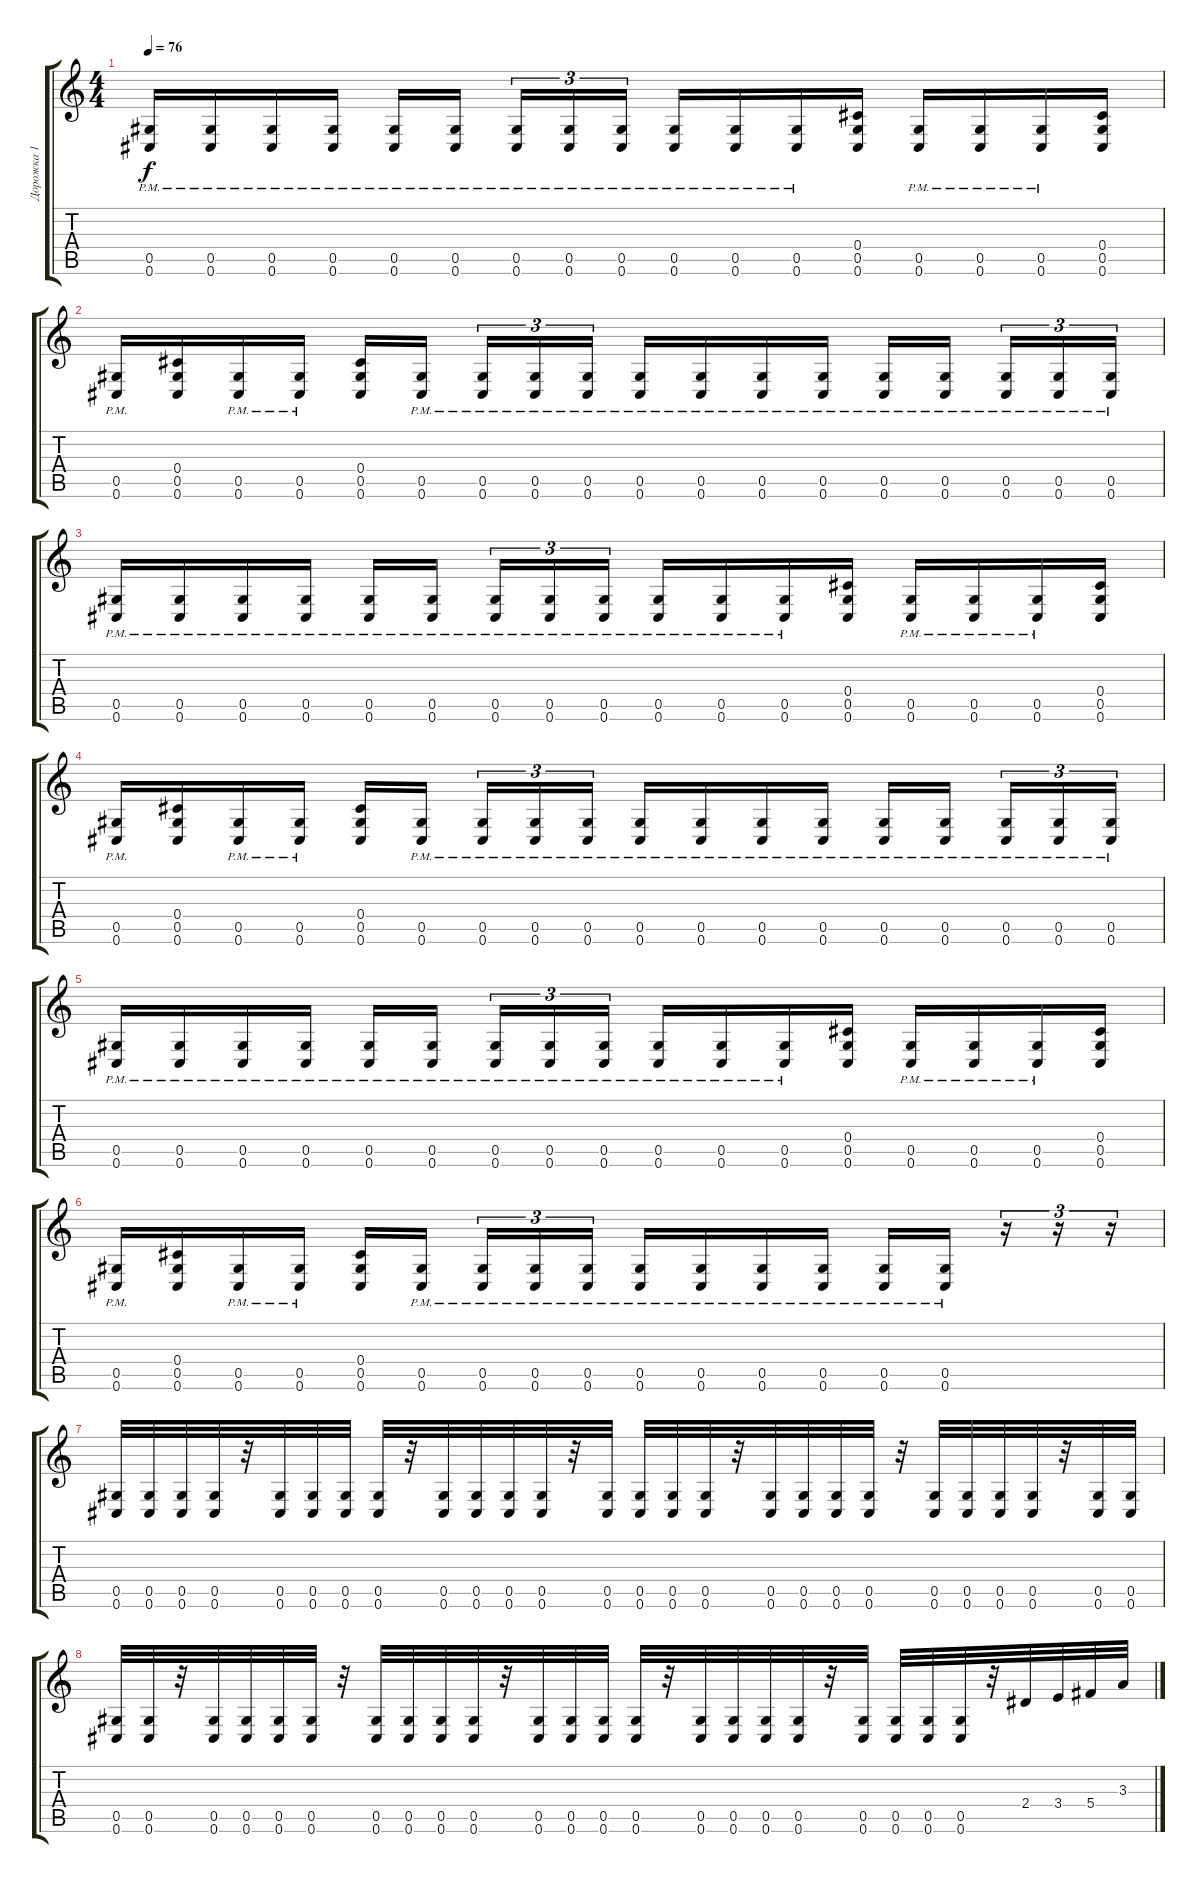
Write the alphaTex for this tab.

\track ("Дорожка 1" "Дорожка 1") {instrument distortionguitar}
\staff {score tabs}
\tuning (Eb4 Bb3 Gb3 Db3 Ab2 Db2) {hide}
\ts (4 4)
\tempo 76
\clef g2
\ks c
(0.5{pm} 0.6{pm}).16{dy f} (0.5{pm} 0.6{pm}).16 (0.5{pm} 0.6{pm}).16 (0.5{pm} 0.6{pm}).16 (0.5{pm} 0.6{pm}).16 (0.5{pm} 0.6{pm}).16 (0.5{pm} 0.6{pm}).16{tu (3 2)} (0.5{pm} 0.6{pm}).16{tu (3 2)} (0.5{pm} 0.6{pm}).16{tu (3 2)} (0.5{pm} 0.6{pm}).16 (0.5{pm} 0.6{pm}).16 (0.5{pm} 0.6{pm}).16 (0.4 0.5 0.6).16 (0.5{pm} 0.6{pm}).16 (0.5{pm} 0.6{pm}).16 (0.5{pm} 0.6{pm}).16 (0.4 0.5 0.6).16 |
(0.5{pm} 0.6{pm}).16 (0.4 0.5 0.6).16 (0.5{pm} 0.6{pm}).16 (0.5{pm} 0.6{pm}).16 (0.4 0.5 0.6).16 (0.5{pm} 0.6{pm}).16 (0.5{pm} 0.6{pm}).16{tu (3 2)} (0.5{pm} 0.6{pm}).16{tu (3 2)} (0.5{pm} 0.6{pm}).16{tu (3 2)} (0.5{pm} 0.6{pm}).16 (0.5{pm} 0.6{pm}).16 (0.5{pm} 0.6{pm}).16 (0.5{pm} 0.6{pm}).16 (0.5{pm} 0.6{pm}).16 (0.5{pm} 0.6{pm}).16 (0.5{pm} 0.6{pm}).16{tu (3 2)} (0.5{pm} 0.6{pm}).16{tu (3 2)} (0.5{pm} 0.6{pm}).16{tu (3 2)} |
(0.5{pm} 0.6{pm}).16 (0.5{pm} 0.6{pm}).16 (0.5{pm} 0.6{pm}).16 (0.5{pm} 0.6{pm}).16 (0.5{pm} 0.6{pm}).16 (0.5{pm} 0.6{pm}).16 (0.5{pm} 0.6{pm}).16{tu (3 2)} (0.5{pm} 0.6{pm}).16{tu (3 2)} (0.5{pm} 0.6{pm}).16{tu (3 2)} (0.5{pm} 0.6{pm}).16 (0.5{pm} 0.6{pm}).16 (0.5{pm} 0.6{pm}).16 (0.4 0.5 0.6).16 (0.5{pm} 0.6{pm}).16 (0.5{pm} 0.6{pm}).16 (0.5{pm} 0.6{pm}).16 (0.4 0.5 0.6).16 |
(0.5{pm} 0.6{pm}).16 (0.4 0.5 0.6).16 (0.5{pm} 0.6{pm}).16 (0.5{pm} 0.6{pm}).16 (0.4 0.5 0.6).16 (0.5{pm} 0.6{pm}).16 (0.5{pm} 0.6{pm}).16{tu (3 2)} (0.5{pm} 0.6{pm}).16{tu (3 2)} (0.5{pm} 0.6{pm}).16{tu (3 2)} (0.5{pm} 0.6{pm}).16 (0.5{pm} 0.6{pm}).16 (0.5{pm} 0.6{pm}).16 (0.5{pm} 0.6{pm}).16 (0.5{pm} 0.6{pm}).16 (0.5{pm} 0.6{pm}).16 (0.5{pm} 0.6{pm}).16{tu (3 2)} (0.5{pm} 0.6{pm}).16{tu (3 2)} (0.5{pm} 0.6{pm}).16{tu (3 2)} |
(0.5{pm} 0.6{pm}).16 (0.5{pm} 0.6{pm}).16 (0.5{pm} 0.6{pm}).16 (0.5{pm} 0.6{pm}).16 (0.5{pm} 0.6{pm}).16 (0.5{pm} 0.6{pm}).16 (0.5{pm} 0.6{pm}).16{tu (3 2)} (0.5{pm} 0.6{pm}).16{tu (3 2)} (0.5{pm} 0.6{pm}).16{tu (3 2)} (0.5{pm} 0.6{pm}).16 (0.5{pm} 0.6{pm}).16 (0.5{pm} 0.6{pm}).16 (0.4 0.5 0.6).16 (0.5{pm} 0.6{pm}).16 (0.5{pm} 0.6{pm}).16 (0.5{pm} 0.6{pm}).16 (0.4 0.5 0.6).16 |
(0.5{pm} 0.6{pm}).16 (0.4 0.5 0.6).16 (0.5{pm} 0.6{pm}).16 (0.5{pm} 0.6{pm}).16 (0.4 0.5 0.6).16 (0.5{pm} 0.6{pm}).16 (0.5{pm} 0.6{pm}).16{tu (3 2)} (0.5{pm} 0.6{pm}).16{tu (3 2)} (0.5{pm} 0.6{pm}).16{tu (3 2)} (0.5{pm} 0.6{pm}).16 (0.5{pm} 0.6{pm}).16 (0.5{pm} 0.6{pm}).16 (0.5{pm} 0.6{pm}).16 (0.5{pm} 0.6{pm}).16 (0.5{pm} 0.6{pm}).16 r.16{tu (3 2)} r.16{tu (3 2)} r.16{tu (3 2)} |
(0.5 0.6).32 (0.5 0.6).32 (0.5 0.6).32 (0.5 0.6).32 r.32 (0.5 0.6).32 (0.5 0.6).32 (0.5 0.6).32 (0.5 0.6).32 r.32 (0.5 0.6).32 (0.5 0.6).32 (0.5 0.6).32 (0.5 0.6).32 r.32 (0.5 0.6).32 (0.5 0.6).32 (0.5 0.6).32 (0.5 0.6).32 r.32 (0.5 0.6).32 (0.5 0.6).32 (0.5 0.6).32 (0.5 0.6).32 r.32 (0.5 0.6).32 (0.5 0.6).32 (0.5 0.6).32 (0.5 0.6).32 r.32 (0.5 0.6).32 (0.5 0.6).32 |
(0.5 0.6).32 (0.5 0.6).32 r.32 (0.5 0.6).32 (0.5 0.6).32 (0.5 0.6).32 (0.5 0.6).32 r.32 (0.5 0.6).32 (0.5 0.6).32 (0.5 0.6).32 (0.5 0.6).32 r.32 (0.5 0.6).32 (0.5 0.6).32 (0.5 0.6).32 (0.5 0.6).32 r.32 (0.5 0.6).32 (0.5 0.6).32 (0.5 0.6).32 (0.5 0.6).32 r.32 (0.5 0.6).32 (0.5 0.6).32 (0.5 0.6).32 (0.5 0.6).32 r.32 2.4.32 3.4.32 5.4.32 3.3.32
